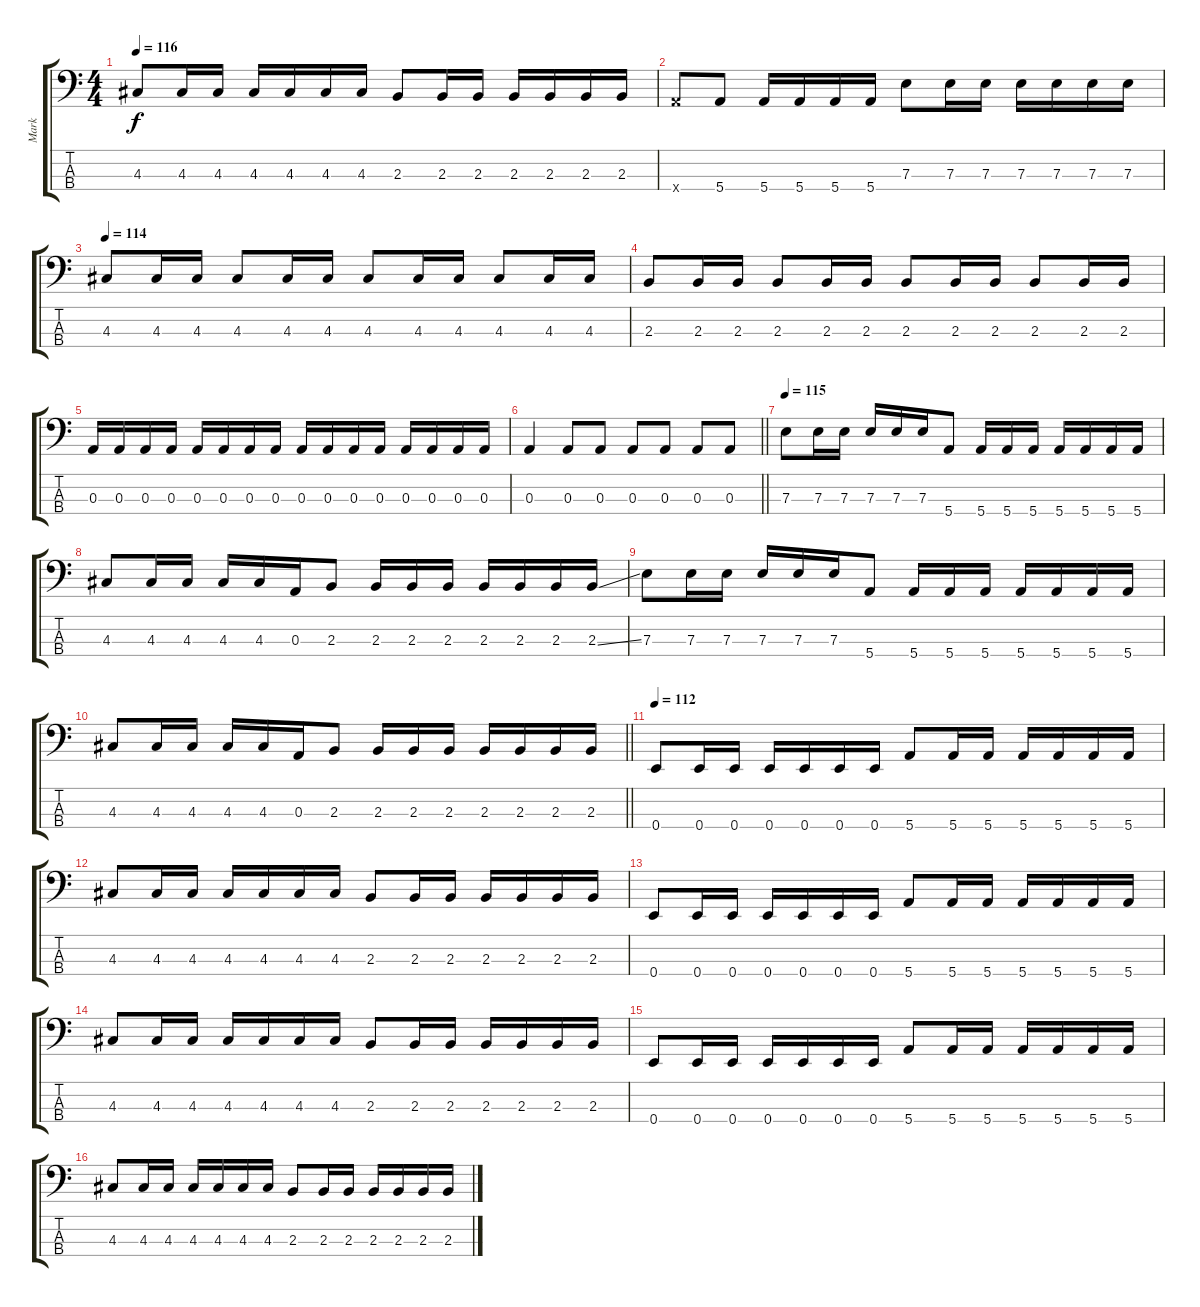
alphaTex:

\track ("Mark" "Mark") {instrument electricbasspick}
\staff {score tabs}
\tuning (G2 D2 A1 E1) {hide}
\ts (4 4)
\tempo 116
\clef f4
\ks c
4.3.8{dy f} 4.3.16 4.3.16 4.3.16 4.3.16 4.3.16 4.3.16 2.3.8 2.3.16 2.3.16 2.3.16 2.3.16 2.3.16 2.3.16 |
5.4{x}.8 5.4.8 5.4.16 5.4.16 5.4.16 5.4.16 7.3.8 7.3.16 7.3.16 7.3.16 7.3.16 7.3.16 7.3.16 |
\tempo 114
4.3.8 4.3.16 4.3.16 4.3.8 4.3.16 4.3.16 4.3.8 4.3.16 4.3.16 4.3.8 4.3.16 4.3.16 |
2.3.8 2.3.16 2.3.16 2.3.8 2.3.16 2.3.16 2.3.8 2.3.16 2.3.16 2.3.8 2.3.16 2.3.16 |
0.3.16 0.3.16 0.3.16 0.3.16 0.3.16 0.3.16 0.3.16 0.3.16 0.3.16 0.3.16 0.3.16 0.3.16 0.3.16 0.3.16 0.3.16 0.3.16 |
\barLineRight lightlight
0.3.4 0.3.8 0.3.8 0.3.8 0.3.8 0.3.8 0.3.8 |
\section ("" "")
\tempo 115
7.3.8 7.3.16 7.3.16 7.3.16 7.3.16 7.3.16 5.4.8 5.4.16 5.4.16 5.4.16 5.4.16 5.4.16 5.4.16 5.4.16 |
4.3.8 4.3.16 4.3.16 4.3.16 4.3.16 0.3.16 2.3.8 2.3.16 2.3.16 2.3.16 2.3.16 2.3.16 2.3.16 2.3{ss}.16 |
7.3.8 7.3.16 7.3.16 7.3.16 7.3.16 7.3.16 5.4.8 5.4.16 5.4.16 5.4.16 5.4.16 5.4.16 5.4.16 5.4.16 |
\barLineRight lightlight
4.3.8 4.3.16 4.3.16 4.3.16 4.3.16 0.3.16 2.3.8 2.3.16 2.3.16 2.3.16 2.3.16 2.3.16 2.3.16 2.3.16 |
\section ("" "")
\tempo 112
0.4.8 0.4.16 0.4.16 0.4.16 0.4.16 0.4.16 0.4.16 5.4.8 5.4.16 5.4.16 5.4.16 5.4.16 5.4.16 5.4.16 |
4.3.8 4.3.16 4.3.16 4.3.16 4.3.16 4.3.16 4.3.16 2.3.8 2.3.16 2.3.16 2.3.16 2.3.16 2.3.16 2.3.16 |
0.4.8 0.4.16 0.4.16 0.4.16 0.4.16 0.4.16 0.4.16 5.4.8 5.4.16 5.4.16 5.4.16 5.4.16 5.4.16 5.4.16 |
4.3.8 4.3.16 4.3.16 4.3.16 4.3.16 4.3.16 4.3.16 2.3.8 2.3.16 2.3.16 2.3.16 2.3.16 2.3.16 2.3.16 |
0.4.8 0.4.16 0.4.16 0.4.16 0.4.16 0.4.16 0.4.16 5.4.8 5.4.16 5.4.16 5.4.16 5.4.16 5.4.16 5.4.16 |
4.3.8 4.3.16 4.3.16 4.3.16 4.3.16 4.3.16 4.3.16 2.3.8 2.3.16 2.3.16 2.3.16 2.3.16 2.3.16 2.3.16
